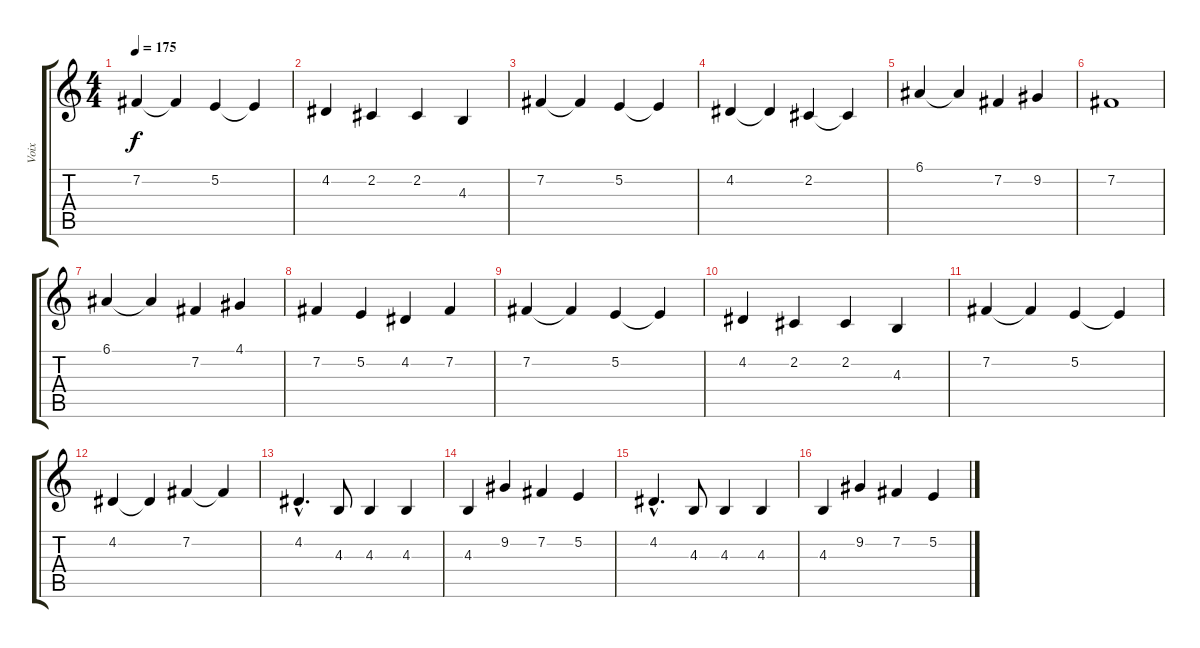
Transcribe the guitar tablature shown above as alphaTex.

\track ("Voix" "Voix") {instrument lead6voice}
\staff {score tabs}
\tuning (E4 B3 G3 D3 A2 E2) {hide}
\ts (4 4)
\tempo 175
\clef g2
\ks c
7.2.4{dy f} 7.2{t}.4 5.2.4 5.2{t}.4 |
4.2.4 2.2.4 2.2.4 4.3.4 |
7.2.4 7.2{t}.4 5.2.4 5.2{t}.4 |
4.2.4 4.2{t}.4 2.2.4 2.2{t}.4 |
6.1.4 6.1{t}.4 7.2.4 9.2.4 |
7.2.1 |
6.1.4 6.1{t}.4 7.2.4 4.1.4 |
7.2.4 5.2.4 4.2.4 7.2.4 |
7.2.4 7.2{t}.4 5.2.4 5.2{t}.4 |
4.2.4 2.2.4 2.2.4 4.3.4 |
7.2.4 7.2{t}.4 5.2.4 5.2{t}.4 |
4.2.4 4.2{t}.4 7.2.4 7.2{t}.4 |
4.2{hac}.4{d} 4.3.8 4.3.4 4.3.4 |
4.3.4 9.2.4 7.2.4 5.2.4 |
4.2{hac}.4{d} 4.3.8 4.3.4 4.3.4 |
4.3.4 9.2.4 7.2.4 5.2.4
